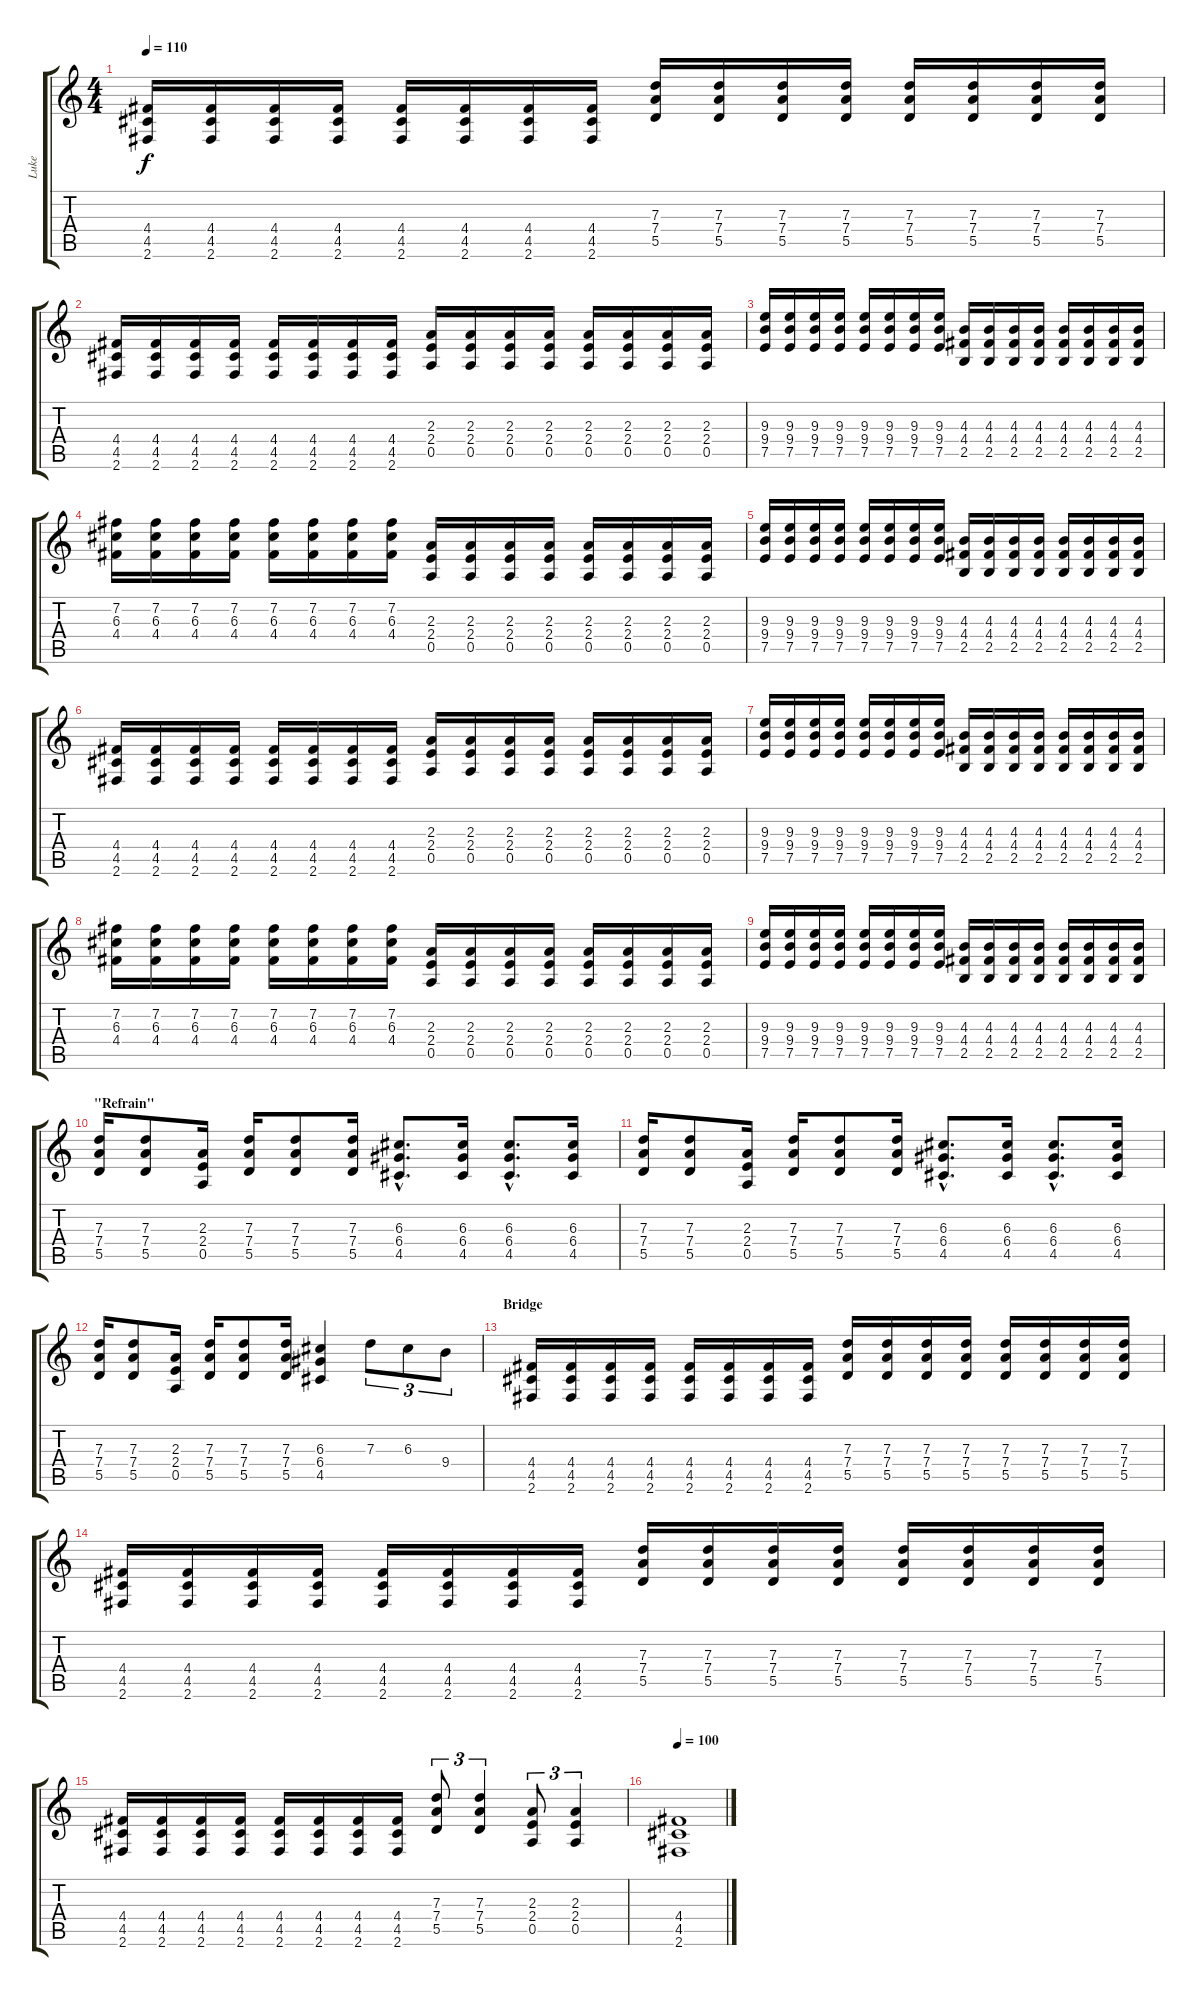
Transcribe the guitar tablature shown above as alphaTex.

\track ("Luke" "Luke") {instrument distortionguitar}
\staff {score tabs}
\tuning (E4 B3 G3 D3 A2 E2) {hide}
\ts (4 4)
\tempo 110
\clef g2
\ks c
(4.4 4.5 2.6).16{dy f} (4.4 4.5 2.6).16 (4.4 4.5 2.6).16 (4.4 4.5 2.6).16 (4.4 4.5 2.6).16 (4.4 4.5 2.6).16 (4.4 4.5 2.6).16 (4.4 4.5 2.6).16 (7.3 7.4 5.5).16 (7.3 7.4 5.5).16 (7.3 7.4 5.5).16 (7.3 7.4 5.5).16 (7.3 7.4 5.5).16 (7.3 7.4 5.5).16 (7.3 7.4 5.5).16 (7.3 7.4 5.5).16 |
(4.4 4.5 2.6).16 (4.4 4.5 2.6).16 (4.4 4.5 2.6).16 (4.4 4.5 2.6).16 (4.4 4.5 2.6).16 (4.4 4.5 2.6).16 (4.4 4.5 2.6).16 (4.4 4.5 2.6).16 (2.3 2.4 0.5).16 (2.3 2.4 0.5).16 (2.3 2.4 0.5).16 (2.3 2.4 0.5).16 (2.3 2.4 0.5).16 (2.3 2.4 0.5).16 (2.3 2.4 0.5).16 (2.3 2.4 0.5).16 |
(9.3 9.4 7.5).16 (9.3 9.4 7.5).16 (9.3 9.4 7.5).16 (9.3 9.4 7.5).16 (9.3 9.4 7.5).16 (9.3 9.4 7.5).16 (9.3 9.4 7.5).16 (9.3 9.4 7.5).16 (4.3 4.4 2.5).16 (4.3 4.4 2.5).16 (4.3 4.4 2.5).16 (4.3 4.4 2.5).16 (4.3 4.4 2.5).16 (4.3 4.4 2.5).16 (4.3 4.4 2.5).16 (4.3 4.4 2.5).16 |
(7.2 6.3 4.4).16 (7.2 6.3 4.4).16 (7.2 6.3 4.4).16 (7.2 6.3 4.4).16 (7.2 6.3 4.4).16 (7.2 6.3 4.4).16 (7.2 6.3 4.4).16 (7.2 6.3 4.4).16 (2.3 2.4 0.5).16 (2.3 2.4 0.5).16 (2.3 2.4 0.5).16 (2.3 2.4 0.5).16 (2.3 2.4 0.5).16 (2.3 2.4 0.5).16 (2.3 2.4 0.5).16 (2.3 2.4 0.5).16 |
(9.3 9.4 7.5).16 (9.3 9.4 7.5).16 (9.3 9.4 7.5).16 (9.3 9.4 7.5).16 (9.3 9.4 7.5).16 (9.3 9.4 7.5).16 (9.3 9.4 7.5).16 (9.3 9.4 7.5).16 (4.3 4.4 2.5).16 (4.3 4.4 2.5).16 (4.3 4.4 2.5).16 (4.3 4.4 2.5).16 (4.3 4.4 2.5).16 (4.3 4.4 2.5).16 (4.3 4.4 2.5).16 (4.3 4.4 2.5).16 |
(4.4 4.5 2.6).16 (4.4 4.5 2.6).16 (4.4 4.5 2.6).16 (4.4 4.5 2.6).16 (4.4 4.5 2.6).16 (4.4 4.5 2.6).16 (4.4 4.5 2.6).16 (4.4 4.5 2.6).16 (2.3 2.4 0.5).16 (2.3 2.4 0.5).16 (2.3 2.4 0.5).16 (2.3 2.4 0.5).16 (2.3 2.4 0.5).16 (2.3 2.4 0.5).16 (2.3 2.4 0.5).16 (2.3 2.4 0.5).16 |
(9.3 9.4 7.5).16 (9.3 9.4 7.5).16 (9.3 9.4 7.5).16 (9.3 9.4 7.5).16 (9.3 9.4 7.5).16 (9.3 9.4 7.5).16 (9.3 9.4 7.5).16 (9.3 9.4 7.5).16 (4.3 4.4 2.5).16 (4.3 4.4 2.5).16 (4.3 4.4 2.5).16 (4.3 4.4 2.5).16 (4.3 4.4 2.5).16 (4.3 4.4 2.5).16 (4.3 4.4 2.5).16 (4.3 4.4 2.5).16 |
(7.2 6.3 4.4).16 (7.2 6.3 4.4).16 (7.2 6.3 4.4).16 (7.2 6.3 4.4).16 (7.2 6.3 4.4).16 (7.2 6.3 4.4).16 (7.2 6.3 4.4).16 (7.2 6.3 4.4).16 (2.3 2.4 0.5).16 (2.3 2.4 0.5).16 (2.3 2.4 0.5).16 (2.3 2.4 0.5).16 (2.3 2.4 0.5).16 (2.3 2.4 0.5).16 (2.3 2.4 0.5).16 (2.3 2.4 0.5).16 |
(9.3 9.4 7.5).16 (9.3 9.4 7.5).16 (9.3 9.4 7.5).16 (9.3 9.4 7.5).16 (9.3 9.4 7.5).16 (9.3 9.4 7.5).16 (9.3 9.4 7.5).16 (9.3 9.4 7.5).16 (4.3 4.4 2.5).16 (4.3 4.4 2.5).16 (4.3 4.4 2.5).16 (4.3 4.4 2.5).16 (4.3 4.4 2.5).16 (4.3 4.4 2.5).16 (4.3 4.4 2.5).16 (4.3 4.4 2.5).16 |
\section ("" "\"Refrain\"")
(7.3 7.4 5.5).16 (7.3 7.4 5.5).8 (2.3 2.4 0.5).16 (7.3 7.4 5.5).16 (7.3 7.4 5.5).8 (7.3 7.4 5.5).16 (6.3{hac} 6.4{hac} 4.5{hac}).8{d} (6.3 6.4 4.5).16 (6.3{hac} 6.4{hac} 4.5{hac}).8{d} (6.3 6.4 4.5).16 |
(7.3 7.4 5.5).16 (7.3 7.4 5.5).8 (2.3 2.4 0.5).16 (7.3 7.4 5.5).16 (7.3 7.4 5.5).8 (7.3 7.4 5.5).16 (6.3{hac} 6.4{hac} 4.5{hac}).8{d} (6.3 6.4 4.5).16 (6.3{hac} 6.4{hac} 4.5{hac}).8{d} (6.3 6.4 4.5).16 |
(7.3 7.4 5.5).16 (7.3 7.4 5.5).8 (2.3 2.4 0.5).16 (7.3 7.4 5.5).16 (7.3 7.4 5.5).8 (7.3 7.4 5.5).16 (6.3 6.4 4.5).4 7.3.8{tu (3 2)} 6.3.8{tu (3 2)} 9.4.8{tu (3 2)} |
\section ("" "Bridge")
(4.4 4.5 2.6).16 (4.4 4.5 2.6).16 (4.4 4.5 2.6).16 (4.4 4.5 2.6).16 (4.4 4.5 2.6).16 (4.4 4.5 2.6).16 (4.4 4.5 2.6).16 (4.4 4.5 2.6).16 (7.3 7.4 5.5).16 (7.3 7.4 5.5).16 (7.3 7.4 5.5).16 (7.3 7.4 5.5).16 (7.3 7.4 5.5).16 (7.3 7.4 5.5).16 (7.3 7.4 5.5).16 (7.3 7.4 5.5).16 |
(4.4 4.5 2.6).16 (4.4 4.5 2.6).16 (4.4 4.5 2.6).16 (4.4 4.5 2.6).16 (4.4 4.5 2.6).16 (4.4 4.5 2.6).16 (4.4 4.5 2.6).16 (4.4 4.5 2.6).16 (7.3 7.4 5.5).16 (7.3 7.4 5.5).16 (7.3 7.4 5.5).16 (7.3 7.4 5.5).16 (7.3 7.4 5.5).16 (7.3 7.4 5.5).16 (7.3 7.4 5.5).16 (7.3 7.4 5.5).16 |
(4.4 4.5 2.6).16 (4.4 4.5 2.6).16 (4.4 4.5 2.6).16 (4.4 4.5 2.6).16 (4.4 4.5 2.6).16 (4.4 4.5 2.6).16 (4.4 4.5 2.6).16 (4.4 4.5 2.6).16 (7.3 7.4 5.5).8{tu (3 2)} (7.3 7.4 5.5).4{tu (3 2)} (2.3 2.4 0.5).8{tu (3 2)} (2.3 2.4 0.5).4{tu (3 2)} |
\tempo 100
(4.4 4.5 2.6).1
